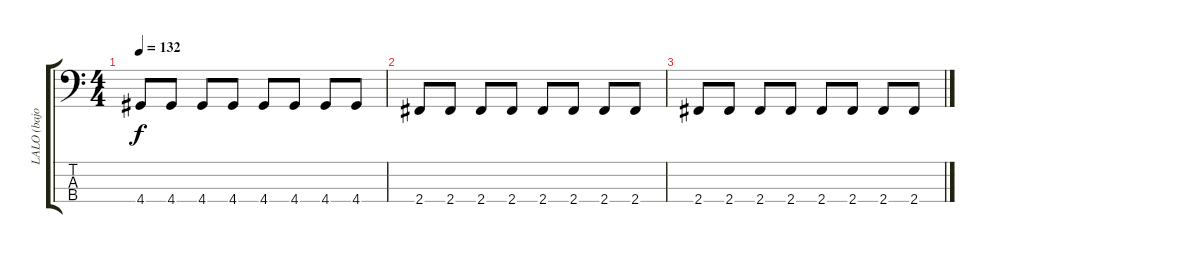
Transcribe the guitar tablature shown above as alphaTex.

\track ("LALO (bajo)" "LALO (bajo") {instrument electricbassfinger}
\staff {score tabs}
\tuning (G2 D2 A1 E1) {hide}
\ts (4 4)
\tempo 132
\clef f4
\ks c
4.4.8{dy f} 4.4.8 4.4.8 4.4.8 4.4.8 4.4.8 4.4.8 4.4.8 |
2.4.8 2.4.8 2.4.8 2.4.8 2.4.8 2.4.8 2.4.8 2.4.8 |
2.4.8 2.4.8 2.4.8 2.4.8 2.4.8 2.4.8 2.4.8 2.4.8
